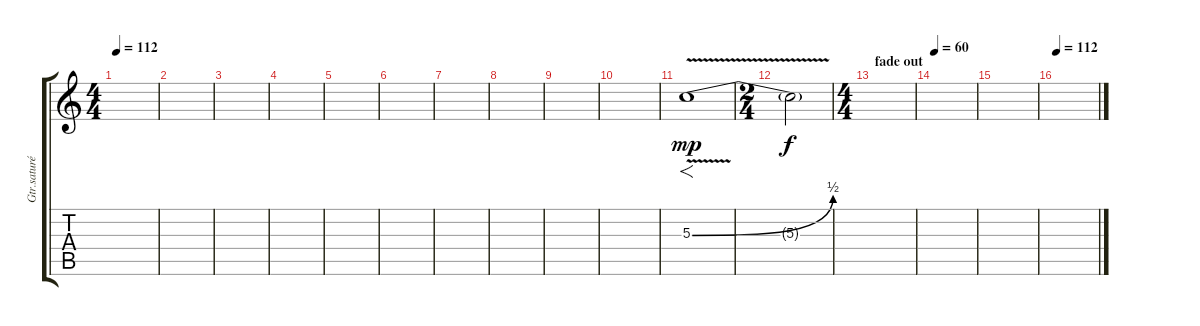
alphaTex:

\track ("Gtr.saturée." "Gtr.saturé") {instrument overdrivenguitar}
\staff {score tabs}
\tuning (E4 B3 G3 D3 A2 E2) {hide}
\ts (4 4)
\tempo 112
\clef g2
\ks c
|
|
|
|
|
|
|
|
|
|
5.3{be (bend 0 0 60 2) v}.1{f dy mp} |
\ts (2 4)
5.3{t}.2{dy f} |
\ts (4 4)
\section ("" "fade out")
|
\tempo 60
|
|
\tempo 112
